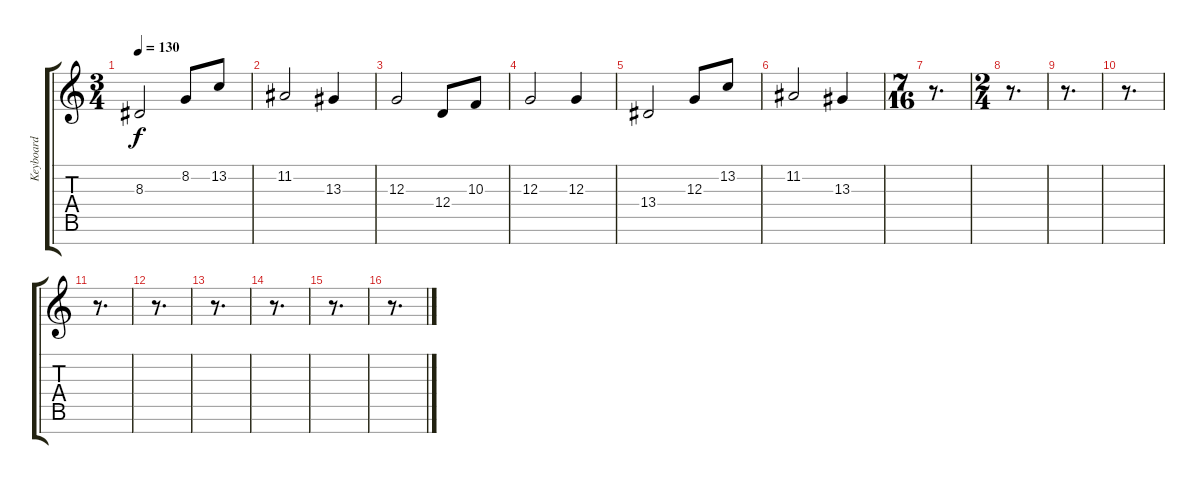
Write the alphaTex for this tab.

\track ("Keyboard" "Keyboard") {instrument acousticgrandpiano}
\staff {score tabs}
\tuning (E6 B3 G3 D3 A2 E2 B1) {hide}
\ts (3 4)
\tempo 130
\clef g2
\ks c
8.3.2{dy f} 8.2.8 13.2.8 |
11.2.2 13.3.4 |
12.3.2 12.4.8 10.3.8 |
12.3.2 12.3.4 |
13.4.2 12.3.8 13.2.8 |
11.2.2 13.3.4 |
\ts (7 16)
r.8{d} |
\ts (2 4)
r.8{d} |
r.8{d} |
r.8{d} |
r.8{d} |
r.8{d} |
r.8{d} |
r.8{d} |
r.8{d} |
r.8{d}
